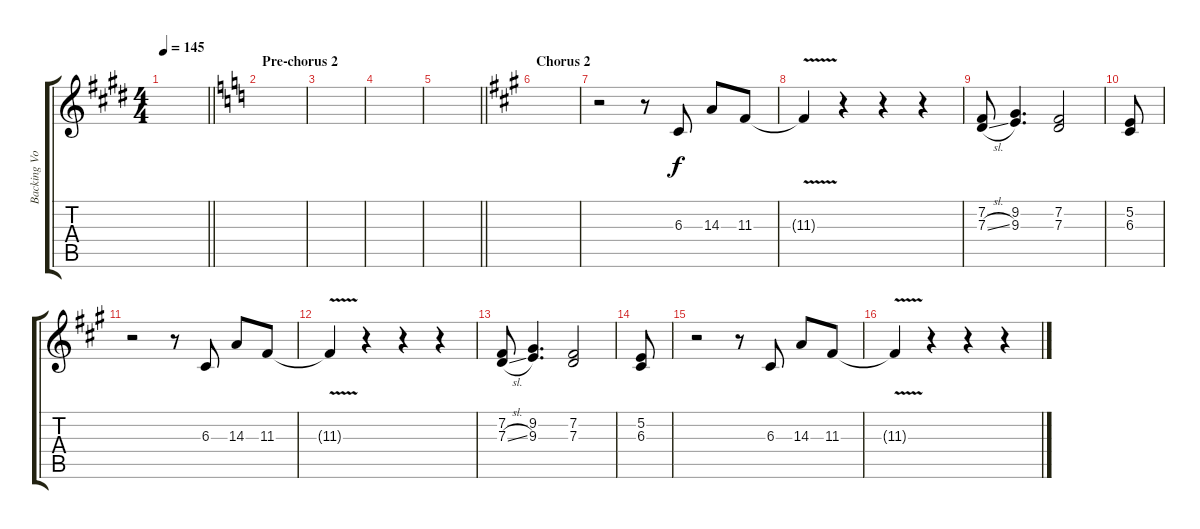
\track ("Backing Vocals" "Backing Vo") {instrument choiraahs}
\staff {score tabs}
\tuning (E4 B3 G3 D3 A2 E2) {hide}
\ts (4 4)
\tempo 145
\clef g2
\barLineRight lightlight
\ks e
|
\section ("" "Pre-chorus 2")
\ks c
|
|
|
\barLineRight lightlight
|
\section ("" "Chorus 2")
\ks a
|
r.2 r.8 6.3.8 14.3.8 11.3.8 |
11.3{v t}.4 r.4 r.4 r.4 |
(7.2 7.3{sl}).8 (9.2 9.3).4{d} (7.2 7.3).2 |
(5.2 6.3).8 |
r.2 r.8 6.3.8 14.3.8 11.3.8 |
11.3{v t}.4 r.4 r.4 r.4 |
(7.2 7.3{sl}).8 (9.2 9.3).4{d} (7.2 7.3).2 |
(5.2 6.3).8 |
r.2 r.8 6.3.8 14.3.8 11.3.8 |
11.3{v t}.4 r.4 r.4 r.4
